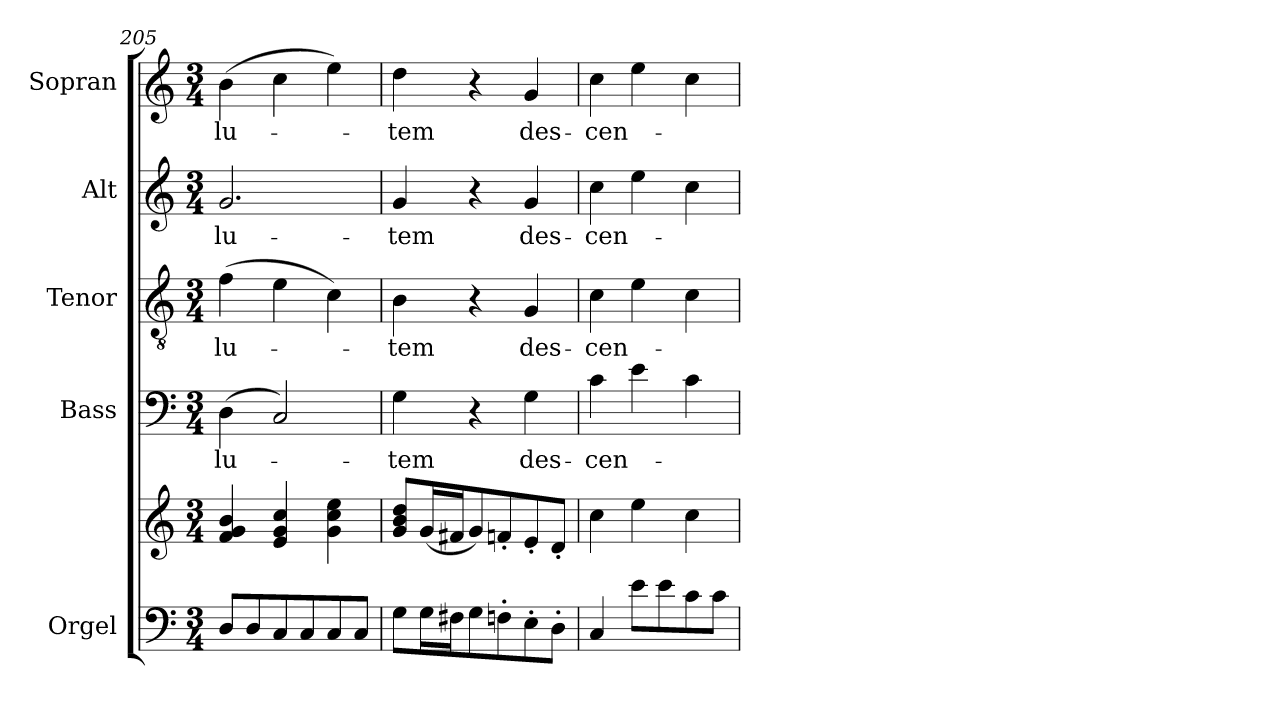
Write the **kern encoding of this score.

**kern	**kern	**kern	**text	**kern	**text	**kern	**text	**kern	**text
*part5	*part5	*part4	*part4	*part3	*part3	*part2	*part2	*part1	*part1
*staff6	*staff5	*staff4	*staff4	*staff3	*staff3	*staff2	*staff2	*staff1	*staff1
*I"Orgel	*	*I"Bass	*	*I"Tenor	*	*I"Alt	*	*I"Sopran	*
*I'Org.	*	*I'B.	*	*I'T.	*	*I'A.	*	*I'S.	*
!!LO:PB:g=z
*clefF4	*clefG2	*clefF4	*	*clefGv2	*	*clefG2	*	*clefG2	*
*k[]	*k[]	*k[]	*	*k[]	*	*k[]	*	*k[]	*
*C:	*C:	*C:	*	*C:	*	*C:	*	*C:	*
*M3/4	*M3/4	*M3/4	*	*M3/4	*	*M3/4	*	*M3/4	*
=205	=205	=205	=205	=205	=205	=205	=205	=205	=205
!	!	!	!LO:LY:b	!	!LO:LY:b	!	!LO:LY:b	!	!LO:LY:b
8D/L	4f/ 4g/ 4b/	(>4D\	-lu-	(>4f\	-lu-	2.g/	-lu-	(>4b\	-lu-
8D/	.	.	.	.	.	.	.	.	.
8C/	4e/ 4g/ 4cc/	2C/)	.	4e\	.	.	.	4cc\	.
8C/	.	.	.	.	.	.	.	.	.
8C/	4g\ 4cc\ 4ee\	.	.	4c\)	.	.	.	4ee\)	.
8C/J	.	.	.	.	.	.	.	.	.
=206	=206	=206	=206	=206	=206	=206	=206	=206	=206
!	!	!	!LO:LY:b	!	!LO:LY:b	!	!LO:LY:b	!	!LO:LY:b
8G\L	8g/ 8b/ 8dd/L	4G\	-tem	4B\	-tem	4g/	-tem	4dd\	-tem
16G\L	(<16g/L	.	.	.	.	.	.	.	.
16F#X\J	16f#X/J	.	.	.	.	.	.	.	.
8G\	8g/)	4r	.	4r	.	4r	.	4r	.
8Fn'>\	8fn'</	.	.	.	.	.	.	.	.
!	!	!	!LO:LY:b	!	!LO:LY:b	!	!LO:LY:b	!	!LO:LY:b
8E'>\	8e'</	4G\	des-	4G/	des-	4g/	des-	4g/	des-
8D'>\J	8d'</J	.	.	.	.	.	.	.	.
=207	=207	=207	=207	=207	=207	=207	=207	=207	=207
!	!	!	!LO:LY:b	!	!LO:LY:b	!	!LO:LY:b	!	!LO:LY:b
4C/	4cc\	4c\	-cen-	4c\	-cen-	4cc\	-cen-	4cc\	-cen-
8e\L	4ee\	4e\	.	4e\	.	4ee\	.	4ee\	.
8e\	.	.	.	.	.	.	.	.	.
8c\	4cc\	4c\	.	4c\	.	4cc\	.	4cc\	.
8c\J	.	.	.	.	.	.	.	.	.
=	=	=	=	=	=	=	=	=	=
*-	*-	*-	*-	*-	*-	*-	*-	*-	*-
